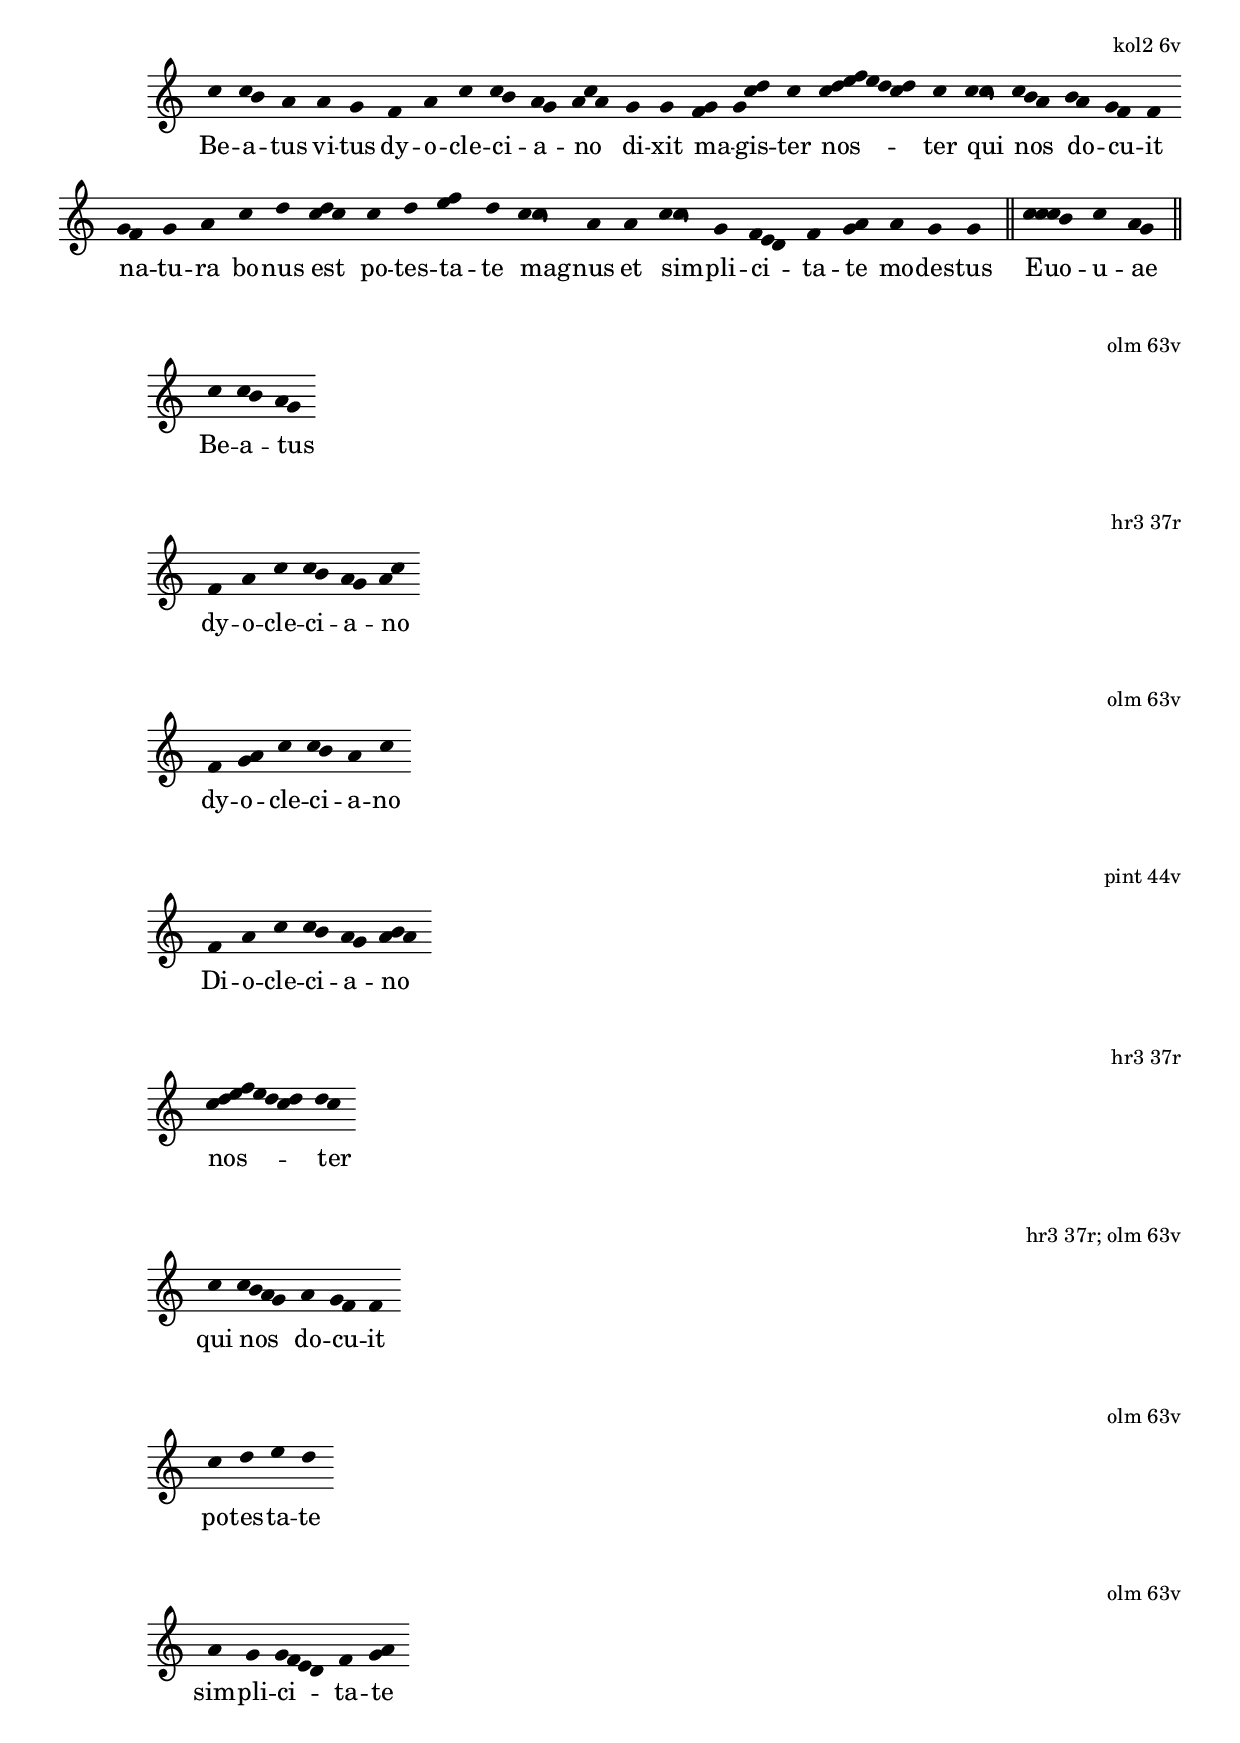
\version "2.19.32"

\include "../lib/synopsis.ily"

\score {
  \transpose c c' {
    \plainchant
    c' \melisma { c' b } a \bar "" a g \bar ""
    f a c' \melisma { c' b } \melisma { a g } \melisma { a c' a } \bar "" g g \bar ""
    \melisma { f g } \melisma { g c' d' } c' \bar "" \melisma { c' d' e' f' e' d' c' d' } c' \bar "" \melisma { c' \strophicus c' } \bar "" \melisma { c' b a } \bar "" \melisma { b a } \melisma { g f } f \bar ""
    \melisma { g f } g a \bar "" c' d' \bar "" \melisma { c' d' c' } \bar ""
    c' d' \melisma { e' f' } d' \bar "" \melisma { c' \strophicus c' } a \bar ""
    a \bar "" \melisma { c' \strophicus c' } g \melisma { f e d } f \melisma { g a } \bar "" a g g \bar "||"

    \melisma { c' c' c' b } c' \melisma { a g } \bar "||"
  }
  \addlyrics {
    Be -- a -- tus vi -- tus
    dy -- o -- cle -- ci -- a -- no di -- xit
    ma -- gis -- ter nos -- ter qui nos do -- cu -- it
    na -- tu -- ra bo -- nus est
    po -- tes -- ta -- te mag -- nus
    et sim -- pli -- ci -- ta -- te mo -- des -- tus

    Euo -- u -- ae
  }
  \header {
    fontes = "kol2 6v"
  }
}

\score {
  \transpose c c' {
    \plainchant
    c' \melisma { c' b } \melisma { a g }
  }
  \addlyrics {
    Be -- a -- tus
  }
  \header {
    fontes = "olm 63v"
  }
}

\score {
  \transpose c c' {
    \plainchant
    f a c' \melisma { c' b } \melisma { a g } \melisma { a c' }
  }
  \addlyrics {
    dy -- o -- cle -- ci -- a -- no
  }
  \header {
    fontes = "hr3 37r"
  }
}

\score {
  \transpose c c' {
    \plainchant
    f \melisma { g a } c' \melisma { c' b } a c'
  }
  \addlyrics {
    dy -- o -- cle -- ci -- a -- no
  }
  \header {
    fontes = "olm 63v"
  }
}

\score {
  \transpose c c' {
    \plainchant
    f a c' \melisma { c' b } \melisma { a g } \melisma { a b a }
  }
  \addlyrics {
    Di -- o -- cle -- ci -- a -- no
  }
  \header {
    fontes = "pint 44v"
  }
}

\score {
  \transpose c c' {
    \plainchant
    \melisma { c' d' e' f' e' d' c' d' } \melisma { d' c' }
  }
  \addlyrics {
    nos -- ter
  }
  \header {
    fontes = "hr3 37r"
  }
}

\score {
  \transpose c c' {
    \plainchant
    c' \melisma { c' b a g } a \melisma { g f } f
  }
  \addlyrics {
    qui nos do -- cu -- it
  }
  \header {
    fontes = "hr3 37r; olm 63v"
  }
}

\score {
  \transpose c c' {
    \plainchant
    c' d' e' d'
  }
  \addlyrics {
    po -- tes -- ta -- te
  }
  \header {
    fontes = "olm 63v"
  }
}

\score {
  \transpose c c' {
    \plainchant
    a g \melisma { g f e d } f \melisma { g a }
  }
  \addlyrics {
    sim -- pli -- ci -- ta -- te
  }
  \header {
    fontes = "olm 63v"
  }
}
